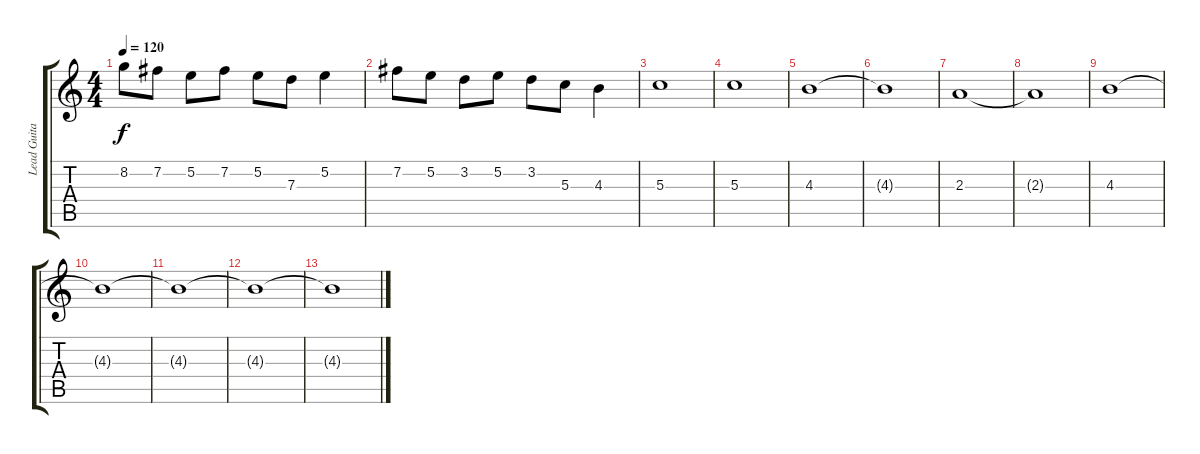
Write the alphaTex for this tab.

\track ("Lead Guitar 2" "Lead Guita") {instrument overdrivenguitar}
\staff {score tabs}
\tuning (E4 B3 G3 D3 A2 E2) {hide}
\ts (4 4)
\tempo 120
\clef g2
\ks c
8.2.8{dy f} 7.2.8 5.2.8 7.2.8 5.2.8 7.3.8 5.2.4 |
7.2.8 5.2.8 3.2.8 5.2.8 3.2.8 5.3.8 4.3.4 |
5.3.1 |
5.3.1 |
4.3.1 |
4.3{t}.1 |
2.3.1 |
2.3{t}.1 |
4.3.1 |
4.3{t}.1{volume 0} |
4.3{t}.1 |
4.3{t}.1 |
4.3{t}.1
